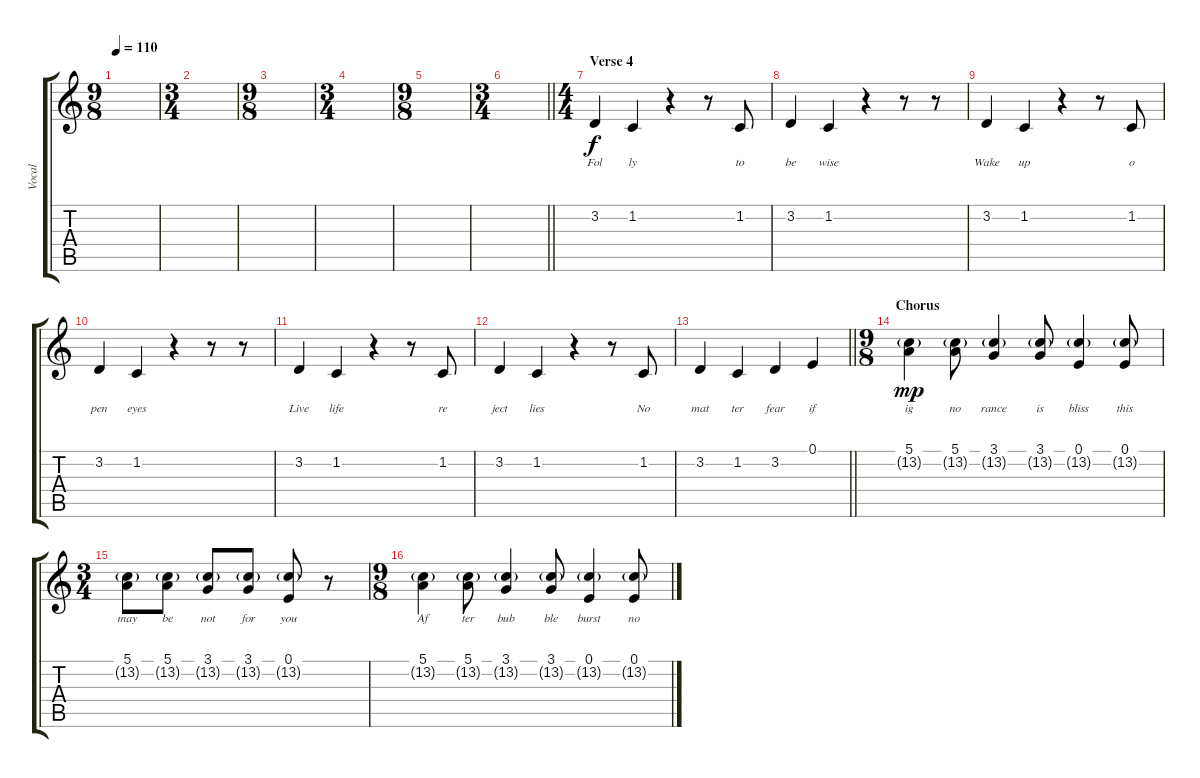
\track ("Vocal" "Vocal") {instrument acousticgrandpiano}
\staff {score tabs}
\tuning (E4 B3 G3 D3 A2 E2) {hide}
\ts (9 8)
\tempo 110
\clef g2
\ks c
|
\ts (3 4)
|
\ts (9 8)
|
\ts (3 4)
|
\ts (9 8)
|
\ts (3 4)
\barLineRight lightlight
|
\ts (4 4)
\section ("" "Verse 4")
3.2.4{lyrics (0 "Fol") lyrics (1 "") lyrics (2 "") lyrics (3 "") lyrics (4 "") dy f} 1.2.4{lyrics (0 "ly") lyrics (1 "") lyrics (2 "") lyrics (3 "") lyrics (4 "")} r.4 r.8 1.2.8{lyrics (0 "to") lyrics (1 "") lyrics (2 "") lyrics (3 "") lyrics (4 "")} |
3.2.4{lyrics (0 "be") lyrics (1 "") lyrics (2 "") lyrics (3 "") lyrics (4 "")} 1.2.4{lyrics (0 "wise") lyrics (1 "") lyrics (2 "") lyrics (3 "") lyrics (4 "")} r.4 r.8 r.8 |
3.2.4{lyrics (0 "Wake") lyrics (1 "") lyrics (2 "") lyrics (3 "") lyrics (4 "")} 1.2.4{lyrics (0 "up") lyrics (1 "") lyrics (2 "") lyrics (3 "") lyrics (4 "")} r.4 r.8 1.2.8{lyrics (0 "o") lyrics (1 "") lyrics (2 "") lyrics (3 "") lyrics (4 "")} |
3.2.4{lyrics (0 "pen") lyrics (1 "") lyrics (2 "") lyrics (3 "") lyrics (4 "")} 1.2.4{lyrics (0 "eyes") lyrics (1 "") lyrics (2 "") lyrics (3 "") lyrics (4 "")} r.4 r.8 r.8 |
3.2.4{lyrics (0 "Live") lyrics (1 "") lyrics (2 "") lyrics (3 "") lyrics (4 "")} 1.2.4{lyrics (0 "life") lyrics (1 "") lyrics (2 "") lyrics (3 "") lyrics (4 "")} r.4 r.8 1.2.8{lyrics (0 "re") lyrics (1 "") lyrics (2 "") lyrics (3 "") lyrics (4 "")} |
3.2.4{lyrics (0 "ject") lyrics (1 "") lyrics (2 "") lyrics (3 "") lyrics (4 "")} 1.2.4{lyrics (0 "lies") lyrics (1 "") lyrics (2 "") lyrics (3 "") lyrics (4 "")} r.4 r.8 1.2.8{lyrics (0 "No") lyrics (1 "") lyrics (2 "") lyrics (3 "") lyrics (4 "")} |
\barLineRight lightlight
3.2.4{lyrics (0 "mat") lyrics (1 "") lyrics (2 "") lyrics (3 "") lyrics (4 "")} 1.2.4{lyrics (0 "ter") lyrics (1 "") lyrics (2 "") lyrics (3 "") lyrics (4 "")} 3.2.4{lyrics (0 "fear") lyrics (1 "") lyrics (2 "") lyrics (3 "") lyrics (4 "")} 0.1.4{lyrics (0 "if") lyrics (1 "") lyrics (2 "") lyrics (3 "") lyrics (4 "")} |
\ts (9 8)
\section ("" "Chorus")
(5.1 13.2{g}).4{lyrics (0 "ig") lyrics (1 "") lyrics (2 "") lyrics (3 "") lyrics (4 "") dy mp} (5.1 13.2{g}).8{lyrics (0 "no") lyrics (1 "") lyrics (2 "") lyrics (3 "") lyrics (4 "")} (3.1 13.2{g}).4{lyrics (0 "rance") lyrics (1 "") lyrics (2 "") lyrics (3 "") lyrics (4 "")} (3.1 13.2{g}).8{lyrics (0 "is") lyrics (1 "") lyrics (2 "") lyrics (3 "") lyrics (4 "")} (0.1 13.2{g}).4{lyrics (0 "bliss") lyrics (1 "") lyrics (2 "") lyrics (3 "") lyrics (4 "")} (0.1 13.2{g}).8{lyrics (0 "this") lyrics (1 "") lyrics (2 "") lyrics (3 "") lyrics (4 "")} |
\ts (3 4)
(5.1 13.2{g}).8{lyrics (0 "may") lyrics (1 "") lyrics (2 "") lyrics (3 "") lyrics (4 "")} (5.1 13.2{g}).8{lyrics (0 "be") lyrics (1 "") lyrics (2 "") lyrics (3 "") lyrics (4 "")} (3.1 13.2{g}).8{lyrics (0 "not") lyrics (1 "") lyrics (2 "") lyrics (3 "") lyrics (4 "")} (3.1 13.2{g}).8{lyrics (0 "for") lyrics (1 "") lyrics (2 "") lyrics (3 "") lyrics (4 "")} (0.1 13.2{g}).8{lyrics (0 "you") lyrics (1 "") lyrics (2 "") lyrics (3 "") lyrics (4 "")} r.8 |
\ts (9 8)
(5.1 13.2{g}).4{lyrics (0 "Af") lyrics (1 "") lyrics (2 "") lyrics (3 "") lyrics (4 "")} (5.1 13.2{g}).8{lyrics (0 "ter") lyrics (1 "") lyrics (2 "") lyrics (3 "") lyrics (4 "")} (3.1 13.2{g}).4{lyrics (0 "bub") lyrics (1 "") lyrics (2 "") lyrics (3 "") lyrics (4 "")} (3.1 13.2{g}).8{lyrics (0 "ble") lyrics (1 "") lyrics (2 "") lyrics (3 "") lyrics (4 "")} (0.1 13.2{g}).4{lyrics (0 "burst") lyrics (1 "") lyrics (2 "") lyrics (3 "") lyrics (4 "")} (0.1 13.2{g}).8{lyrics (0 "no") lyrics (1 "") lyrics (2 "") lyrics (3 "") lyrics (4 "")}
